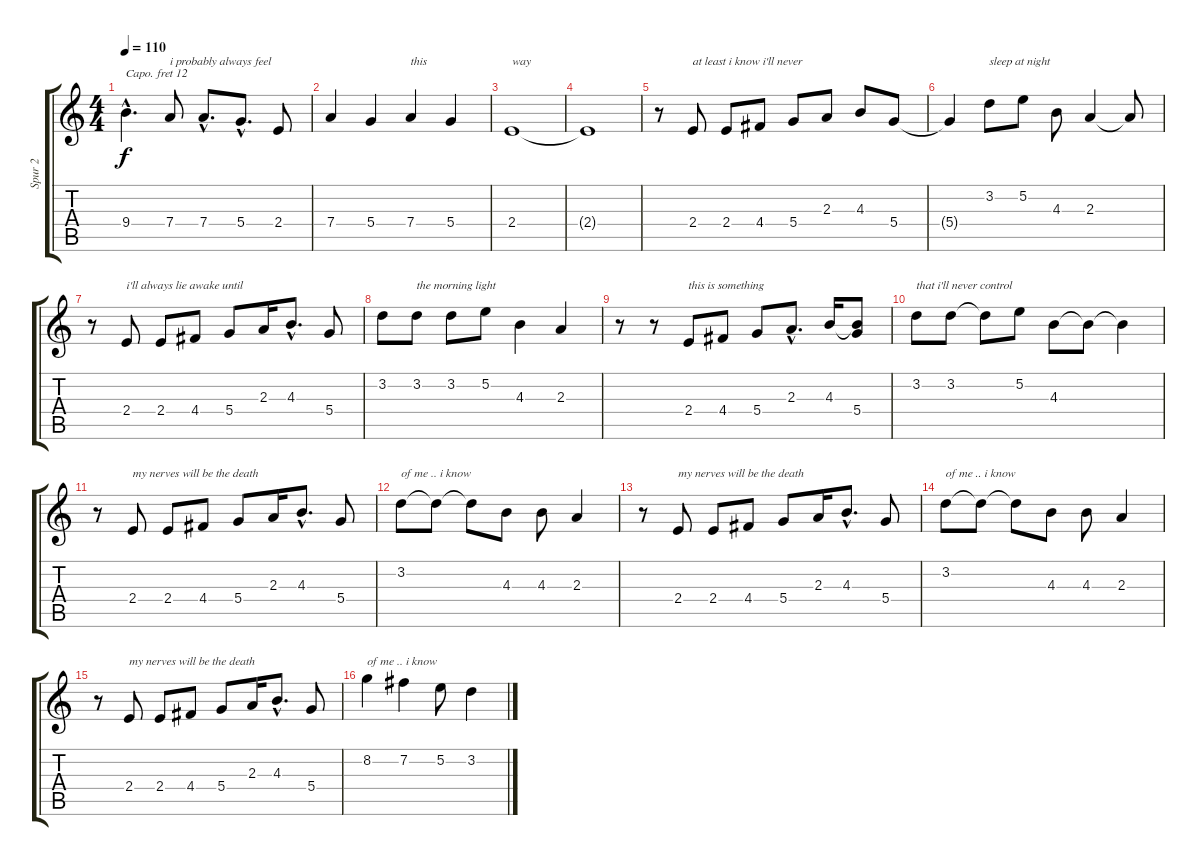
\track ("Spur 2" "Spur 2") {instrument harmonica}
\staff {score tabs}
\capo 12
\tuning (E4 B3 G3 D3 A2 E2) {hide}
\ts (4 4)
\tempo 110
\clef g2
\ks c
9.4{hac t}.4{d dy f} 7.4.8{txt "i probably always feel"} 7.4{hac}.8{d} 5.4{hac}.8{d} 2.4.8 |
7.4.4 5.4.4 7.4.4{txt "this"} 5.4.4 |
2.4.1{txt "way"} |
2.4{t}.1 |
r.8 2.4.8{txt "at least i know i'll never"} 2.4.8 4.4.8 5.4.8 2.3.8 4.3.8 5.4.8 |
5.4{t}.4 3.2.8{txt "sleep at night"} 5.2.8 4.3.8 2.3.4 2.3{t}.8 |
r.8 2.4.8{txt "i'll always lie awake until"} 2.4.8 4.4.8 5.4.8 2.3.16 4.3{hac}.8{d} 5.4.8 |
3.2.8 3.2.8{txt "the morning light"} 3.2.8 5.2.8 4.3.4 2.3.4 |
r.8 r.8 2.4.8{txt "this is something"} 4.4.8 5.4.8 2.3{hac}.8{d} 4.3.16 (4.3{t} 5.4).8 |
3.2.8{txt "that i'll never control"} 3.2.8 3.2{t}.8 5.2.8 4.3.8 4.3{t}.8 4.3{t}.4 |
r.8 2.4.8{txt "my nerves will be the death"} 2.4.8 4.4.8 5.4.8 2.3.16 4.3{hac}.8{d} 5.4.8 |
3.2.8{txt "of me .. i know"} 3.2{t}.8 3.2{t}.8 4.3.8 4.3.8 2.3.4 |
r.8 2.4.8{txt "my nerves will be the death"} 2.4.8 4.4.8 5.4.8 2.3.16 4.3{hac}.8{d} 5.4.8 |
3.2.8{txt "of me .. i know"} 3.2{t}.8 3.2{t}.8 4.3.8 4.3.8 2.3.4 |
r.8 2.4.8{txt "my nerves will be the death"} 2.4.8 4.4.8 5.4.8 2.3.16 4.3{hac}.8{d} 5.4.8 |
8.2.4{txt "of me .. i know"} 7.2.4 5.2.8 3.2.4
